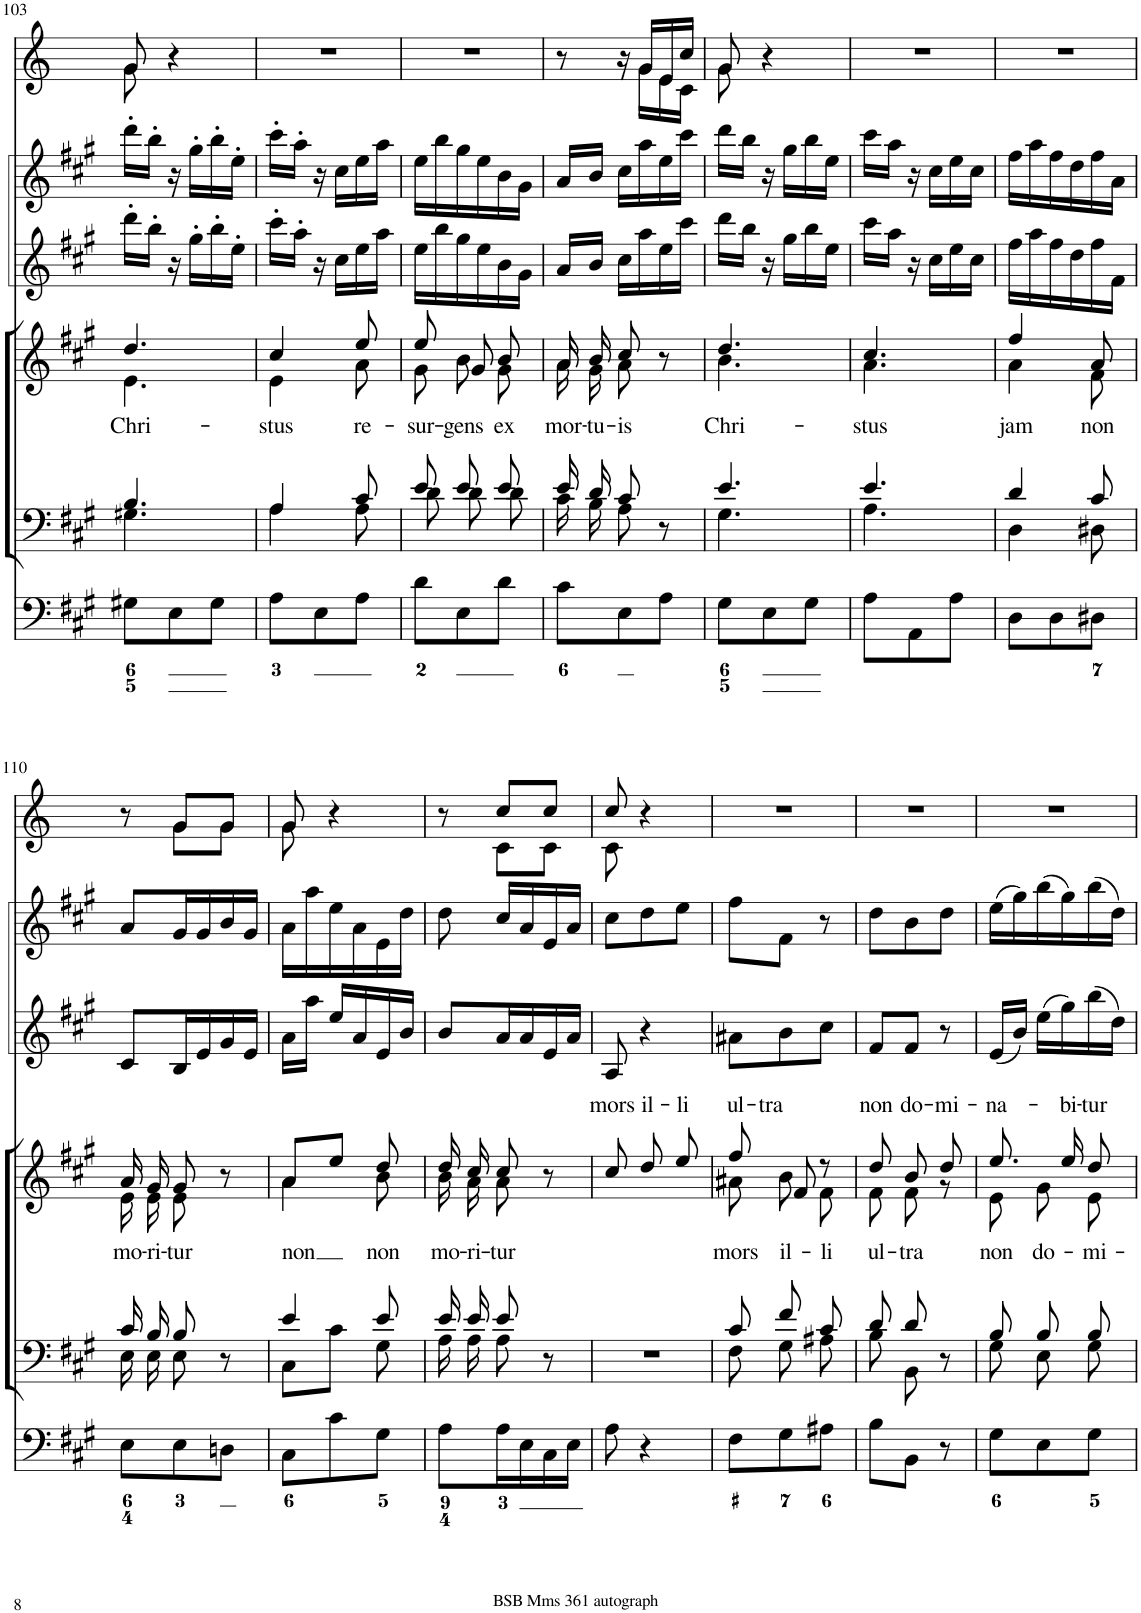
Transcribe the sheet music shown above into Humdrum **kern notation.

**kern	**kern	**kern	**text	**kern	**kern	**kern
*part6	*part5	*part4	*part4	*part3	*part2	*part1
*staff6	*staff5	*staff4	*staff4	*staff3	*staff2	*staff1
*I"Organ	*I"Voice	*I"Voice	*	*I"Violin	*I"Violini	*I"Corni in A
*	*	*	*	*I'Vln	*I'Vln	*
!!LO:PB:g=z
*clefF4	*clefF4	*clefG2	*	*clefG2	*clefG2	*clefG2
*	*	*	*	*	*	*Trd2c3
*k[f#c#g#]	*k[f#c#g#]	*k[f#c#g#]	*	*k[f#c#g#]	*k[f#c#g#]	*k[]
*M3/8	*M3/8	*M3/8	*	*M3/8	*M3/8	*M3/8
=103	=103	=103	=103	=103	=103	=103
*	*^	*	*	*	*	*
!	!	!	!	!LO:LY:b	!	!	!
*	*	*	*^	*	*	*	*^
8G#X\L	4.B/	4.G#X\	4.dd/	4.e\	Chri-	16ddd'\LL	16ddd'\LL	8g/	8g\
.	.	.	.	.	.	16bb'\JJ	16bb'\JJ	.	.
8E\	.	.	.	.	.	16r	16r	4r	4ryy
.	.	.	.	.	.	16gg#'\LL	16gg#'\LL	.	.
8G#\J	.	.	.	.	.	16bb'\	16bb'\	.	.
.	.	.	.	.	.	16ee'\JJ	16ee'\JJ	.	.
*	*	*	*	*	*	*	*	*v	*v
=104	=104	=104	=104	=104	=104	=104	=104	=104
!	!	!	!	!	!LO:LY:b	!	!	!
8A\L	4A/	4A\	4cc#/	4e\	-stus	16ccc#'\LL	16ccc#'\LL	4.r
.	.	.	.	.	.	16aa'\JJ	16aa'\JJ	.
8E\	.	.	.	.	.	16r	16r	.
.	.	.	.	.	.	16cc#\LL	16cc#\LL	.
!	!	!	!	!	!LO:LY:b	!	!	!
8A\J	8c#/	8A\	8ee/	8a\	re-	16ee\	16ee\	.
.	.	.	.	.	.	16aa\JJ	16aa\JJ	.
=105	=105	=105	=105	=105	=105	=105	=105	=105
!	!	!	!	!	!LO:LY:b	!	!	!
8d\L	8e/	8d\	8ee/	8g#\	-sur-	16ee\LL	16ee\LL	4.r
.	.	.	.	.	.	16bb\	16bb\	.
!	!	!	!	!	!LO:LY:b	!	!	!
8E\	8e/	8d\	8g#/	8b\	-gens	16gg#\	16gg#\	.
.	.	.	.	.	.	16ee\	16ee\	.
!	!	!	!	!	!LO:LY:b	!	!	!
8d\J	8e/	8d\	8b/	8g#\	ex	16b\	16b\	.
.	.	.	.	.	.	16g#\JJ	16g#\JJ	.
=106	=106	=106	=106	=106	=106	=106	=106	=106
!	!	!	!	!	!LO:LY:b	!	!	!
*	*	*	*	*	*	*	*	*^
8c#\L	16e/	16c#\	16a/	16a\	mor-	16a/LL	16a/LL	8r	8.ryy
!	!	!	!	!	!LO:LY:b	!	!	!	!
.	16d/	16B\	16b/	16g#\	-tu-	16b/JJ	16b/JJ	.	.
!	!	!	!	!	!LO:LY:b	!	!	!	!
8E\	8c#/	8A\	8cc#/	8a\	-is	16cc#\LL	16cc#\LL	16r	.
.	.	.	.	.	.	16aa\	16aa\	16g/LL	16g\LL
8A\J	8r	8ryy	8r	8ryy	.	16ee\	16ee\	16e/	16e\
.	.	.	.	.	.	16ccc#\JJ	16ccc#\JJ	16cc/JJ	16c\JJ
=107	=107	=107	=107	=107	=107	=107	=107	=107	=107
!	!	!	!	!	!LO:LY:b	!	!	!	!
8G#\L	4.e/	4.G#\	4.dd/	4.b\	Chri-	16ddd\LL	16ddd\LL	8g/	8g\
.	.	.	.	.	.	16bb\JJ	16bb\JJ	.	.
8E\	.	.	.	.	.	16r	16r	4r	4ryy
.	.	.	.	.	.	16gg#\LL	16gg#\LL	.	.
8G#\J	.	.	.	.	.	16bb\	16bb\	.	.
.	.	.	.	.	.	16ee\JJ	16ee\JJ	.	.
*	*	*	*	*	*	*	*	*v	*v
=108	=108	=108	=108	=108	=108	=108	=108	=108
!	!	!	!	!	!LO:LY:b	!	!	!
8A\L	4.e/	4.A\	4.cc#/	4.a\	-stus	16ccc#\LL	16ccc#\LL	4.r
.	.	.	.	.	.	16aa\JJ	16aa\JJ	.
8AA\	.	.	.	.	.	16r	16r	.
.	.	.	.	.	.	16cc#\LL	16cc#\LL	.
8A\J	.	.	.	.	.	16ee\	16ee\	.
.	.	.	.	.	.	16cc#\JJ	16cc#\JJ	.
=109	=109	=109	=109	=109	=109	=109	=109	=109
!	!	!	!	!	!LO:LY:b	!	!	!
8D\L	4d/	4D\	4ff#/	4a\	jam	16ff#\LL	16ff#\LL	4.r
.	.	.	.	.	.	16aa\	16aa\	.
8D\	.	.	.	.	.	16ff#\	16ff#\	.
.	.	.	.	.	.	16dd\	16dd\	.
!	!	!	!	!	!LO:LY:b	!	!	!
8D#X\J	8c#/	8D#X\	8a/	8f#\	non	16ff#\	16ff#\	.
.	.	.	.	.	.	16f#\JJ	16a\JJ	.
!!LO:LB:g=z
=110	=110	=110	=110	=110	=110	=110	=110	=110
!	!	!	!	!	!LO:LY:b	!	!	!
*	*	*	*	*	*	*	*	*^
8E\L	16c#/	16E\	16a/	16e\	mo-	8c#/L	8a/L	8r	8ryy
!	!	!	!	!	!LO:LY:b	!	!	!	!
.	16B/	16E\	16g#/	16e\	-ri-	.	.	.	.
!	!	!	!	!	!LO:LY:b	!	!	!	!
8E\	8B/	8E\	8g#/	8e\	-tur	16B/L	16g#/L	8g/L	8g\L
.	.	.	.	.	.	16e/	16g#/	.	.
8Dn\J	8r	8ryy	8r	8ryy	.	16g#/	16b/	8g/J	8g\J
.	.	.	.	.	.	16e/JJ	16g#/JJ	.	.
=111	=111	=111	=111	=111	=111	=111	=111	=111	=111
!	!	!	!	!	!LO:LY:b	!	!	!	!
8C#\L	4e/	8C#\L	8a/L	4a\	non	16a\LL	16a\LL	8g/	8g\
.	.	.	.	.	.	16aa\JJ	16aa\	.	.
8c#\	.	8c#\J	8ee/J	.	.	16ee/LL	16ee\	4r	4ryy
.	.	.	.	.	.	16a/	16a\	.	.
!	!	!	!	!	!LO:LY:b	!	!	!	!
8G#\J	8e/	8G#\	8dd/	8b\	non	16e/	16e\	.	.
.	.	.	.	.	.	16b/JJ	16dd\JJ	.	.
=112	=112	=112	=112	=112	=112	=112	=112	=112	=112
!	!	!	!	!	!LO:LY:b	!	!	!	!
8A\L	16e/	16A\	16dd/	16b\	mo-	8b/L	8dd\	8r	8ryy
!	!	!	!	!	!LO:LY:b	!	!	!	!
.	16e/	16A\	16cc#/	16a\	-ri-	.	.	.	.
!	!	!	!	!	!LO:LY:b	!	!	!	!
16A\L	8e/	8A\	8cc#/	8a\	-tur	16a/L	16cc#/LL	8cc/L	8c\L
16E\	.	.	.	.	.	16a/	16a/	.	.
16C#\	8r	8ryy	8r	8ryy	.	16e/	16e/	8cc/J	8c\J
16E\JJ	.	.	.	.	.	16a/JJ	16a/JJ	.	.
*	*v	*v	*	*	*	*	*	*	*
*	*	*v	*v	*	*	*	*	*
=113	=113	=113	=113	=113	=113	=113	=113
!	!	!	!LO:LY:a	!	!	!	!
8A\	4.r	8cc#/	mors	8A/	8cc#\L	8cc/	8c\
!	!	!	!LO:LY:a	!	!	!	!
4r	.	8dd/	il-	4r	8dd\	4r	4ryy
!	!	!	!LO:LY:a	!	!	!	!
.	.	8ee/	-li	.	8ee\J	.	.
*	*	*	*	*	*	*v	*v
=114	=114	=114	=114	=114	=114	=114
*	*^	*	*	*	*	*
!	!	!	!	!LO:LY:a	!	!	!
*	*	*	*^	*	*	*	*
!	!	!	!	!	!LO:LY:b	!	!	!
8F#\L	8c#/	8F#\	8ff#/	8a#X\	mors	8a#X\L	8ff#\L	4.r
!	!	!	!	!	!LO:LY:a	!	!	!
!	!	!	!	!	!LO:LY:b	!	!	!
8G#\	8f#/	8G#\	8f#/	8b\	il-	8b\	8f#\J	.
!	!	!	!	!	!LO:LY:b	!	!	!
8A#X\J	8c#/	8A#X\	8r	8f#\	-li	8cc#\J	8r	.
=115	=115	=115	=115	=115	=115	=115	=115	=115
!	!	!	!	!	!LO:LY:a	!	!	!
!	!	!	!	!	!LO:LY:b	!	!	!
8B\L	8d/	8B\	8dd/	8f#\	ul-	8f#/L	8dd\L	4.r
!	!	!	!	!	!LO:LY:a	!	!	!
!	!	!	!	!	!LO:LY:b	!	!	!
8BB\J	8d/	8BB\	8b/	8f#\	-tra	8f#/J	8b\	.
!	!	!	!	!	!LO:LY:a	!	!	!
8r	8r	8ryy	8dd/	8r	-mi-	8r	8dd\J	.
=116	=116	=116	=116	=116	=116	=116	=116	=116
!	!	!	!	!	!LO:LY:a	!	!	!
!	!	!	!	!	!LO:LY:b	!	!	!
8G#\L	8B/	8G#\	8.ee/	8e\	non	(16e/LL	(16ee\LL	4.r
.	.	.	.	.	.	16b/JJ)	16gg#\)	.
!	!	!	!	!	!LO:LY:b	!	!	!
8E\	8B/	8E\	.	8g#\	do-	(16ee\LL	(16bb\	.
!	!	!	!	!	!LO:LY:a	!	!	!
.	.	.	16ee/	.	-bi-	16gg#\)	16gg#\)	.
!	!	!	!	!	!LO:LY:a	!	!	!
!	!	!	!	!	!LO:LY:b	!	!	!
8G#\J	8B/	8G#\	8dd/	8e\	-mi-	(16bb\	(16bb\	.
.	.	.	.	.	.	16dd\JJ)	16dd\JJ)	.
*	*v	*v	*	*	*	*	*	*
*	*	*v	*v	*	*	*	*
=	=	=	=	=	=	=
*-	*-	*-	*-	*-	*-	*-
